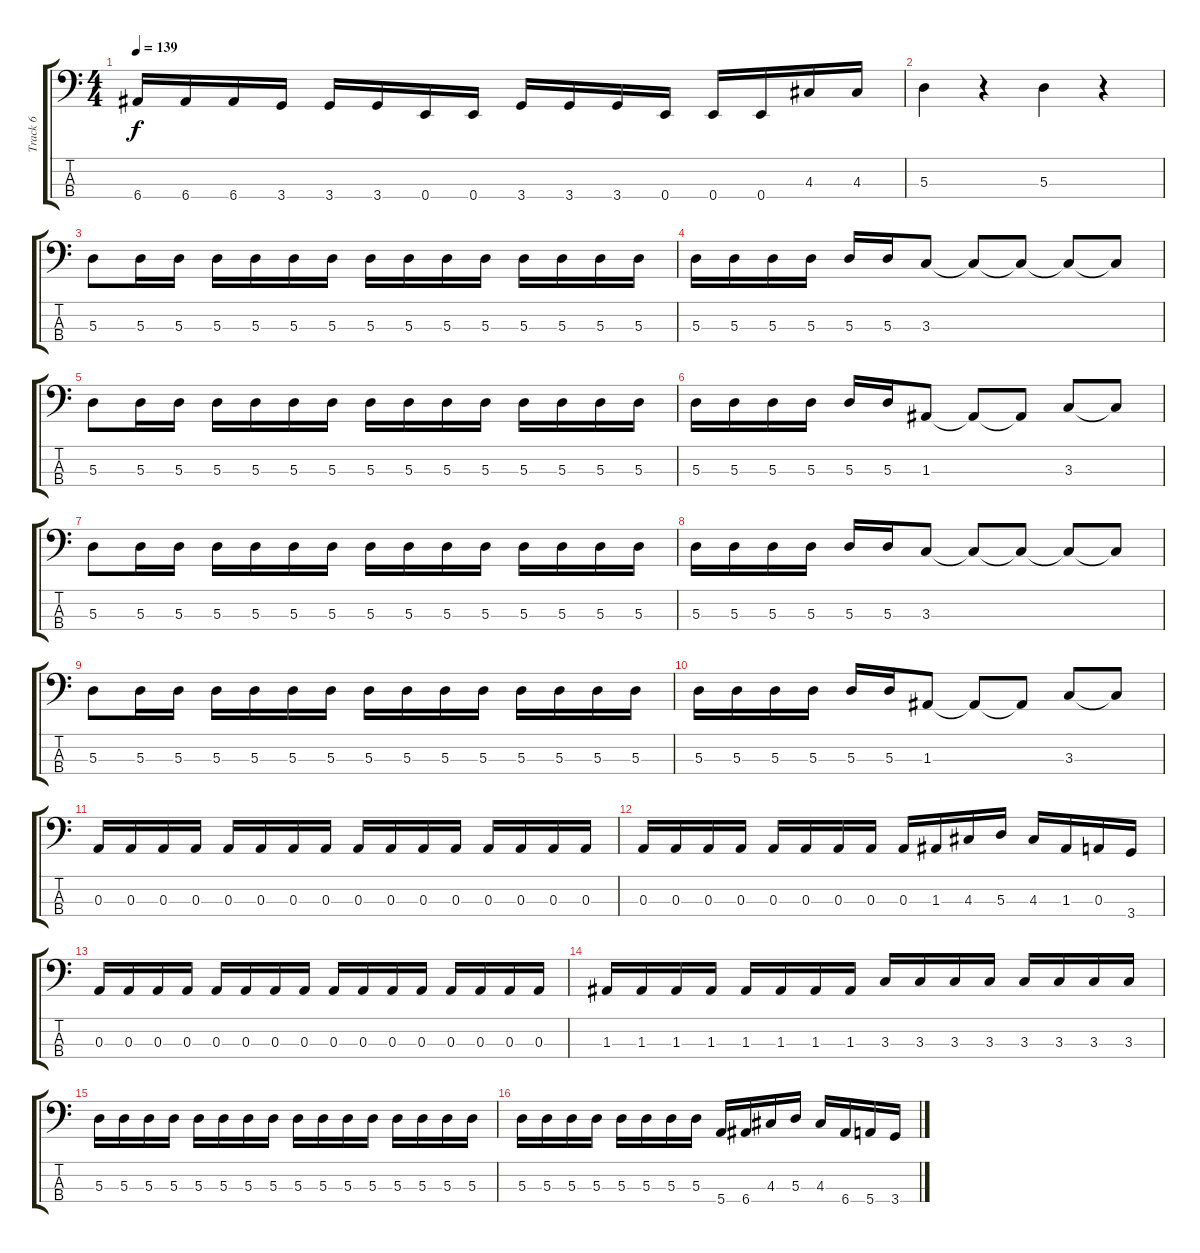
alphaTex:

\track ("Track 6" "Track 6") {instrument electricbasspick}
\staff {score tabs}
\tuning (G2 D2 A1 E1) {hide}
\ts (4 4)
\tempo 139
\clef f4
\ks c
6.4.16{dy f} 6.4.16 6.4.16 3.4.16 3.4.16 3.4.16 0.4.16 0.4.16 3.4.16 3.4.16 3.4.16 0.4.16 0.4.16 0.4.16 4.3.16 4.3.16 |
5.3.4 r.4 5.3.4 r.4 |
5.3.8 5.3.16 5.3.16 5.3.16 5.3.16 5.3.16 5.3.16 5.3.16 5.3.16 5.3.16 5.3.16 5.3.16 5.3.16 5.3.16 5.3.16 |
5.3.16 5.3.16 5.3.16 5.3.16 5.3.16 5.3.16 3.3.8 3.3{t}.8 3.3{t}.8 3.3{t}.8 3.3{t}.8 |
5.3.8 5.3.16 5.3.16 5.3.16 5.3.16 5.3.16 5.3.16 5.3.16 5.3.16 5.3.16 5.3.16 5.3.16 5.3.16 5.3.16 5.3.16 |
5.3.16 5.3.16 5.3.16 5.3.16 5.3.16 5.3.16 1.3.8 1.3{t}.8 1.3{t}.8 3.3.8 3.3{t}.8 |
5.3.8 5.3.16 5.3.16 5.3.16 5.3.16 5.3.16 5.3.16 5.3.16 5.3.16 5.3.16 5.3.16 5.3.16 5.3.16 5.3.16 5.3.16 |
5.3.16 5.3.16 5.3.16 5.3.16 5.3.16 5.3.16 3.3.8 3.3{t}.8 3.3{t}.8 3.3{t}.8 3.3{t}.8 |
5.3.8 5.3.16 5.3.16 5.3.16 5.3.16 5.3.16 5.3.16 5.3.16 5.3.16 5.3.16 5.3.16 5.3.16 5.3.16 5.3.16 5.3.16 |
5.3.16 5.3.16 5.3.16 5.3.16 5.3.16 5.3.16 1.3.8 1.3{t}.8 1.3{t}.8 3.3.8 3.3{t}.8 |
0.3.16 0.3.16 0.3.16 0.3.16 0.3.16 0.3.16 0.3.16 0.3.16 0.3.16 0.3.16 0.3.16 0.3.16 0.3.16 0.3.16 0.3.16 0.3.16 |
0.3.16 0.3.16 0.3.16 0.3.16 0.3.16 0.3.16 0.3.16 0.3.16 0.3.16 1.3.16 4.3.16 5.3.16 4.3.16 1.3.16 0.3.16 3.4.16 |
0.3.16 0.3.16 0.3.16 0.3.16 0.3.16 0.3.16 0.3.16 0.3.16 0.3.16 0.3.16 0.3.16 0.3.16 0.3.16 0.3.16 0.3.16 0.3.16 |
1.3.16 1.3.16 1.3.16 1.3.16 1.3.16 1.3.16 1.3.16 1.3.16 3.3.16 3.3.16 3.3.16 3.3.16 3.3.16 3.3.16 3.3.16 3.3.16 |
5.3.16 5.3.16 5.3.16 5.3.16 5.3.16 5.3.16 5.3.16 5.3.16 5.3.16 5.3.16 5.3.16 5.3.16 5.3.16 5.3.16 5.3.16 5.3.16 |
5.3.16 5.3.16 5.3.16 5.3.16 5.3.16 5.3.16 5.3.16 5.3.16 5.4.16 6.4.16 4.3.16 5.3.16 4.3.16 6.4.16 5.4.16 3.4.16
